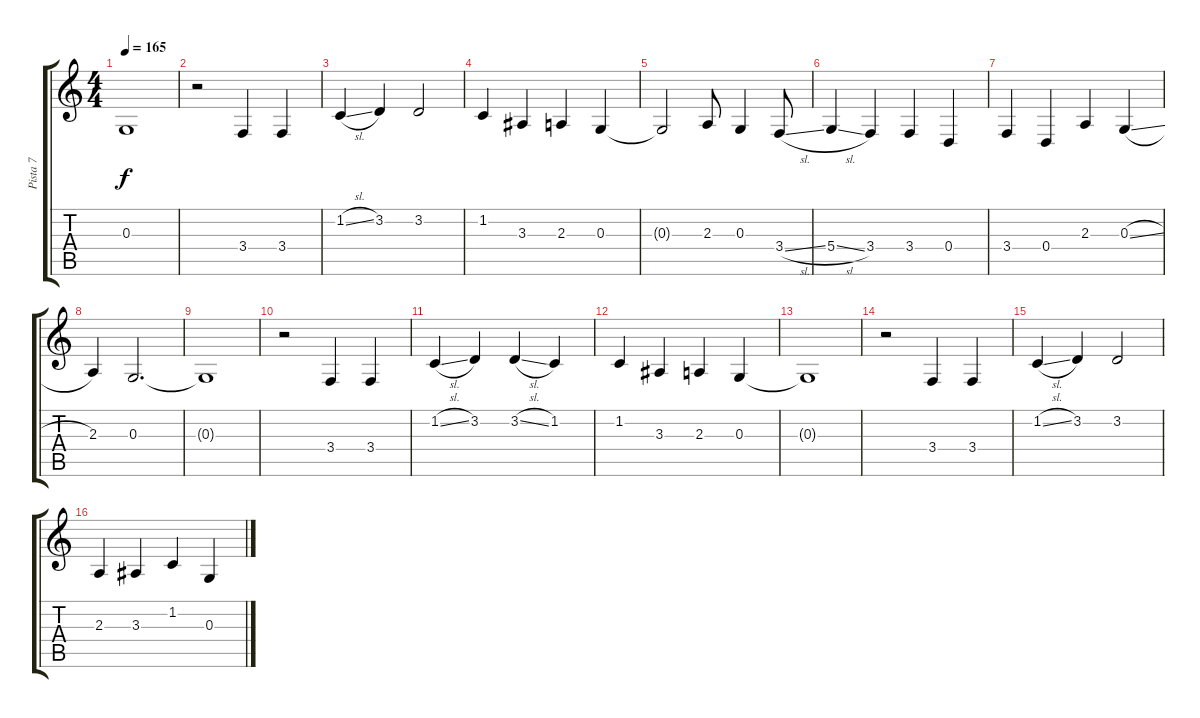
\track ("Pista 7" "Pista 7") {instrument electricgrandpiano}
\staff {score tabs}
\tuning (E4 B3 G3 D3 A2 E2) {hide}
\ts (4 4)
\tempo 165
\clef g2
\ks c
0.3{t}.1{dy f} |
r.2 3.4.4 3.4.4 |
1.2{sl}.4 3.2.4 3.2.2 |
1.2.4 3.3.4 2.3.4 0.3.4 |
0.3{t}.2 2.3.8 0.3.4 3.4{sl}.8 |
5.4{sl}.4 3.4.4 3.4.4 0.4.4 |
3.4.4 0.4.4 2.3.4 0.3{sl}.4 |
2.3.4 0.3.2{d} |
0.3{t}.1 |
r.2 3.4.4 3.4.4 |
1.2{sl}.4 3.2.4 3.2{sl}.4 1.2.4 |
1.2.4 3.3.4 2.3.4 0.3.4 |
0.3{t}.1 |
r.2 3.4.4 3.4.4 |
1.2{sl}.4 3.2.4 3.2.2 |
2.3.4 3.3.4 1.2.4 0.3.4
